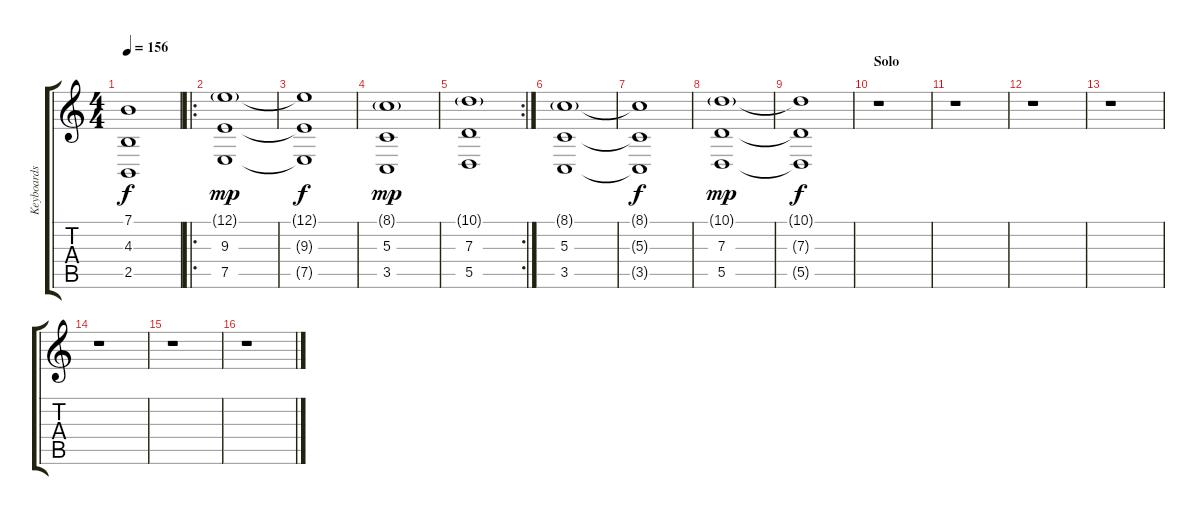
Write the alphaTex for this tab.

\track ("Keyboards" "Keyboards") {instrument stringensemble1}
\staff {score tabs}
\tuning (E4 B3 G3 D3 A2 E2) {hide}
\ts (4 4)
\tempo 156
\clef g2
\ks c
(7.1{t} 4.3{t} 2.5{t}).1{dy f} |
\ro
(12.1{g} 9.3 7.5).1{dy mp} |
(12.1{t} 9.3{t} 7.5{t}).1{dy f} |
(8.1{g} 5.3 3.5).1{dy mp} |
\rc 2
(10.1{g} 7.3 5.5).1 |
(8.1{g} 5.3 3.5).1 |
(8.1{t} 5.3{t} 3.5{t}).1{dy f} |
(10.1{g} 7.3 5.5).1{dy mp} |
(10.1{t} 7.3{t} 5.5{t}).1{dy f} |
\section ("" "Solo")
r.1 |
r.1 |
r.1 |
r.1 |
r.1 |
r.1 |
r.1
